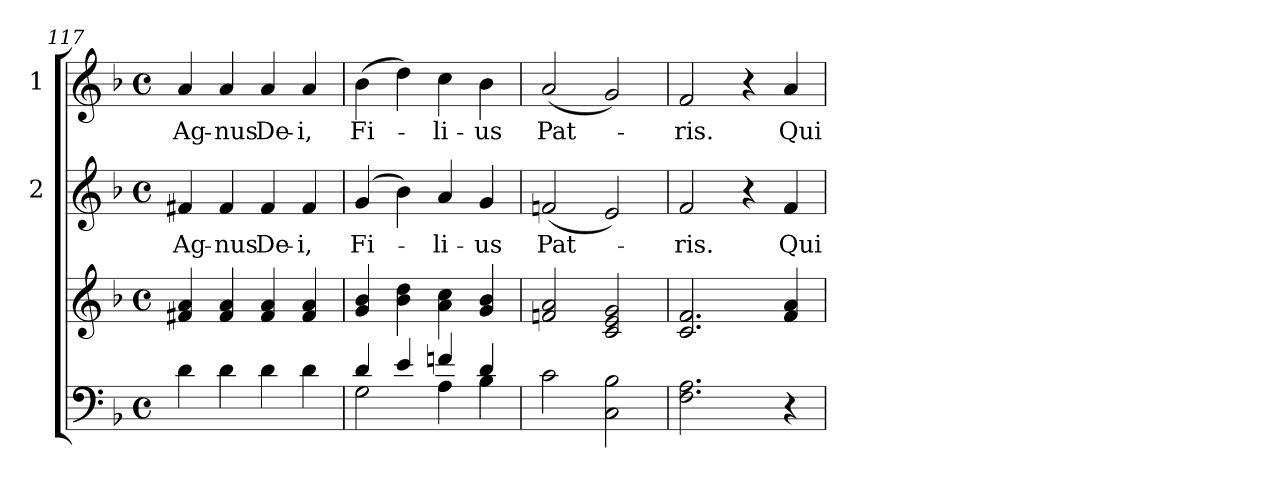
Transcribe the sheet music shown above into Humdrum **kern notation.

**kern	**kern	**kern	**text	**kern	**text
*part3	*part3	*part2	*part2	*part1	*part1
*staff4	*staff3	*staff2	*staff2	*staff1	*staff1
*	*	*I"2	*	*I"1	*
*clefF4	*clefG2	*clefG2	*	*clefG2	*
*k[b-]	*k[b-]	*k[b-]	*	*k[b-]	*
*F:	*F:	*F:	*	*F:	*
*M4/4	*M4/4	*M4/4	*	*M4/4	*
*met(c)	*met(c)	*met(c)	*	*met(c)	*
=117	=117	=117	=117	=117	=117
!	!	!	!LO:LY:b	!	!LO:LY:b
4d\	4f#X/ 4a/	4f#X/	Ag-	4a/	Ag-
!	!	!	!LO:LY:b	!	!LO:LY:b
4d\	4f#/ 4a/	4f#/	-nus	4a/	-nus
!	!	!	!LO:LY:b	!	!LO:LY:b
4d\	4f#/ 4a/	4f#/	De-	4a/	De-
!	!	!	!LO:LY:b	!	!LO:LY:b
4d\	4f#/ 4a/	4f#/	-i,	4a/	-i,
=118	=118	=118	=118	=118	=118
*^	*	*	*	*	*
!	!	!	!	!LO:LY:b	!	!LO:LY:b
4d/	2G\	4g/ 4b-/	(4g/	Fi-	(>4b-\	Fi-
4e/	.	4b-\ 4dd\	4b-\)	.	4dd\)	.
!	!	!	!	!LO:LY:b	!	!LO:LY:b
4fn/	4A\	4a\ 4cc\	4a/	-li-	4cc\	-li-
!	!	!	!	!LO:LY:b	!	!LO:LY:b
4d/	4B-\	4g/ 4b-/	4g/	-us	4b-\	-us
=119	=119	=119	=119	=119	=119	=119
!	!	!	!	!LO:LY:b	!	!LO:LY:b
*v	*v	*	*	*	*	*
2c\	2fn/ 2a/	(<2fn/	Pat-	(<2a/	Pat-
2C\ 2B-\	2c/ 2e/ 2g/	2e/)	.	2g/)	.
=120	=120	=120	=120	=120	=120
!	!	!	!LO:LY:b	!	!LO:LY:b
2.F\ 2.A\	2.c/ 2.f/	2f/	-ris.	2f/	-ris.
.	.	4r	.	4r	.
!	!	!	!LO:LY:b	!	!LO:LY:b
4r	4f/ 4a/	4f/	Qui	4a/	Qui
=	=	=	=	=	=
*-	*-	*-	*-	*-	*-
